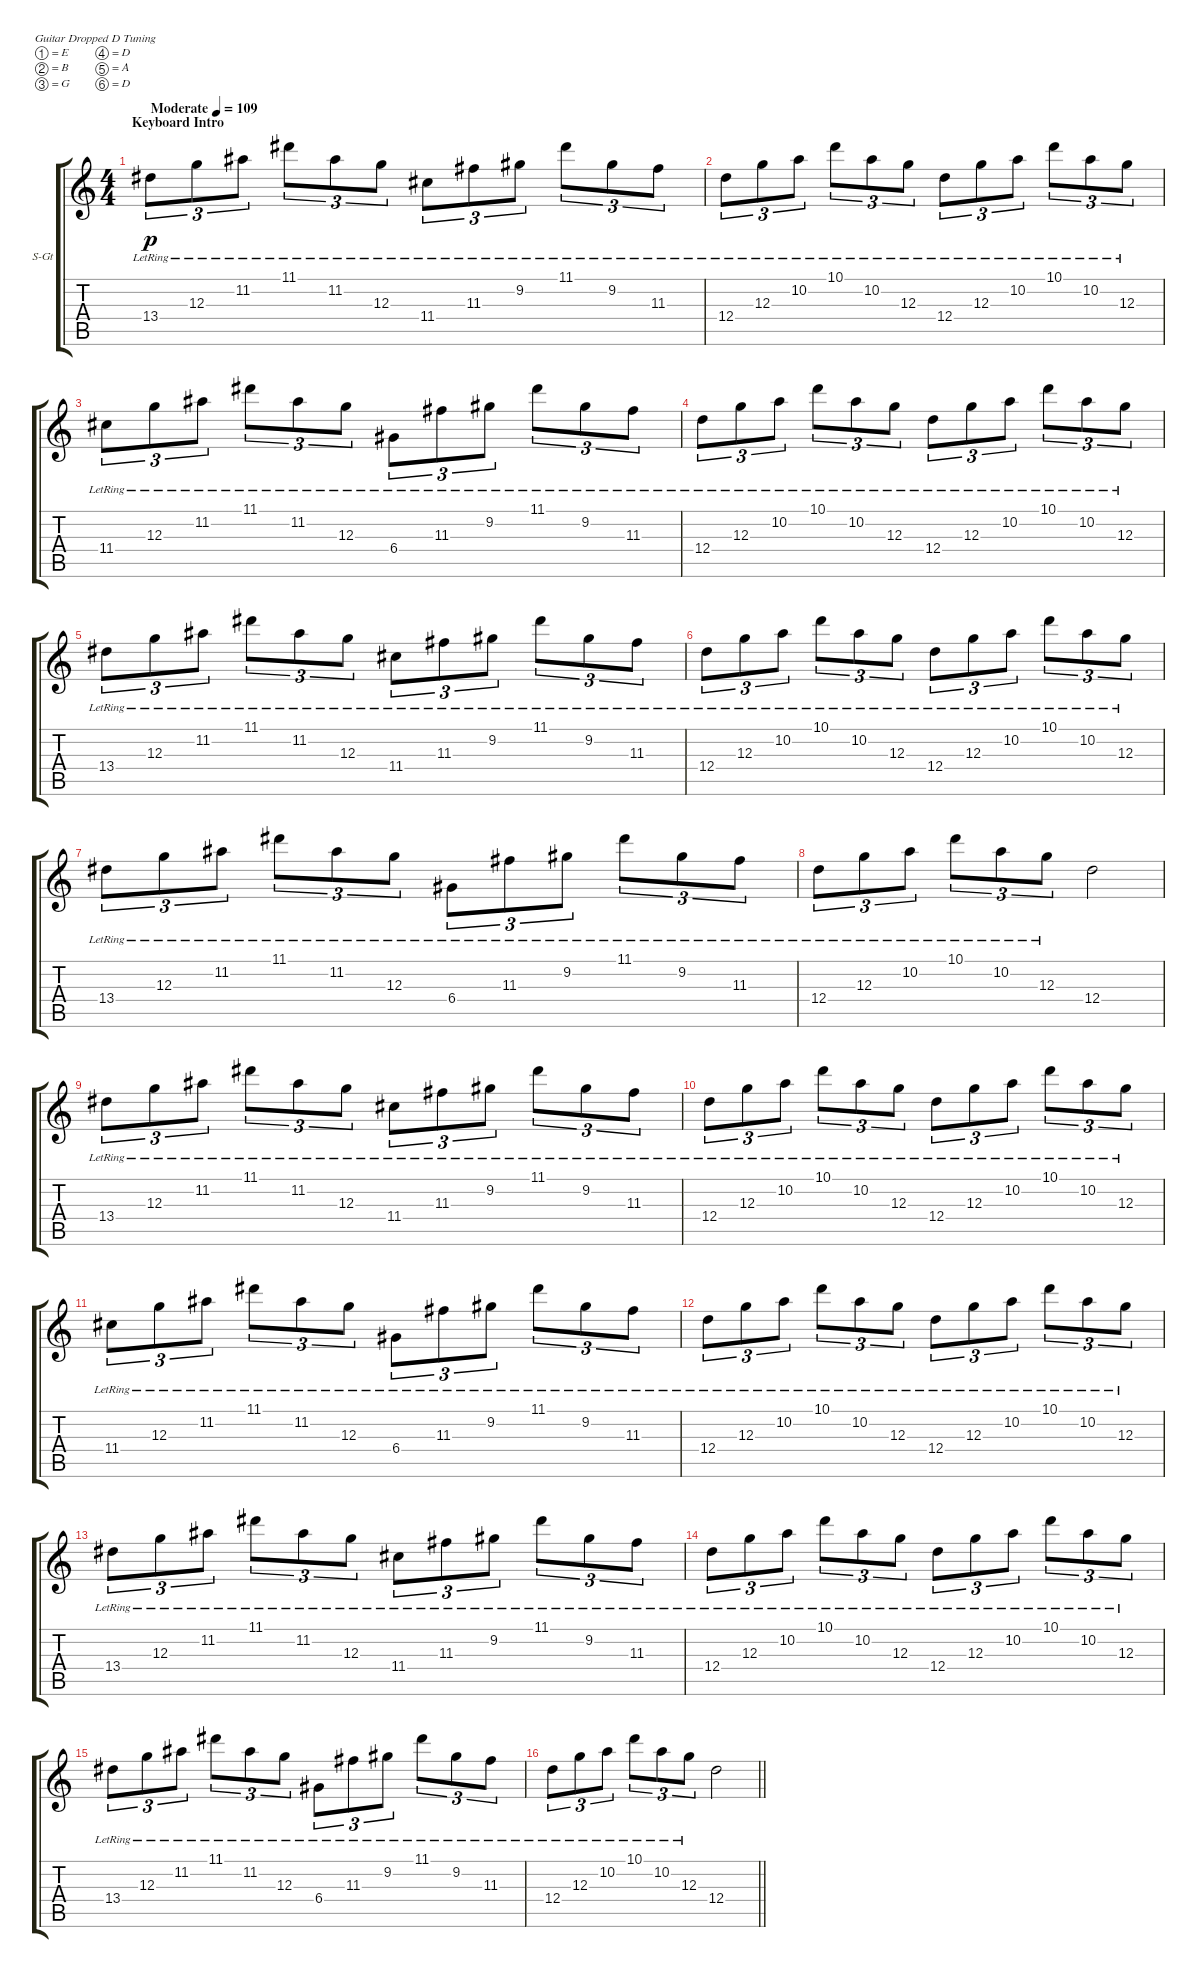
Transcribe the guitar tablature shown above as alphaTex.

\bracketExtendMode groupsimilarinstruments
\firstSystemTrackNameOrientation horizontal
\otherSystemsTrackNameOrientation horizontal
\track ("Keyboard 2" "S-Gt") {instrument pad4choir}
\staff {score tabs}
\tuning (E4 B3 G3 D3 A2 D2)
\displaytranspose 12
\ts (4 4)
\beaming (8 2 2 2 2)
\section ("" "Keyboard Intro")
\tempo (109 "Moderate")
\clef g2
\ks c
13.4{lr}.8{tu (3 2) dy p instrument pad4choir} 12.3{lr}.8{tu (3 2)} 11.2{lr}.8{tu (3 2)} 11.1{lr}.8{tu (3 2)} 11.2{lr}.8{tu (3 2)} 12.3{lr}.8{tu (3 2)} 11.4{lr}.8{tu (3 2)} 11.3{lr}.8{tu (3 2)} 9.2{lr}.8{tu (3 2)} 11.1{lr}.8{tu (3 2)} 9.2{lr}.8{tu (3 2)} 11.3{lr}.8{tu (3 2)} |
12.4{lr}.8{tu (3 2)} 12.3{lr}.8{tu (3 2)} 10.2{lr}.8{tu (3 2)} 10.1{lr}.8{tu (3 2)} 10.2{lr}.8{tu (3 2)} 12.3{lr}.8{tu (3 2)} 12.4{lr}.8{tu (3 2)} 12.3{lr}.8{tu (3 2)} 10.2{lr}.8{tu (3 2)} 10.1{lr}.8{tu (3 2)} 10.2{lr}.8{tu (3 2)} 12.3{lr}.8{tu (3 2)} |
11.4{lr}.8{tu (3 2)} 12.3{lr}.8{tu (3 2)} 11.2{lr}.8{tu (3 2)} 11.1{lr}.8{tu (3 2)} 11.2{lr}.8{tu (3 2)} 12.3{lr}.8{tu (3 2)} 6.4{lr}.8{tu (3 2)} 11.3{lr}.8{tu (3 2)} 9.2{lr}.8{tu (3 2)} 11.1{lr}.8{tu (3 2)} 9.2{lr}.8{tu (3 2)} 11.3{lr}.8{tu (3 2)} |
12.4{lr}.8{tu (3 2)} 12.3{lr}.8{tu (3 2)} 10.2{lr}.8{tu (3 2)} 10.1{lr}.8{tu (3 2)} 10.2{lr}.8{tu (3 2)} 12.3{lr}.8{tu (3 2)} 12.4{lr}.8{tu (3 2)} 12.3{lr}.8{tu (3 2)} 10.2{lr}.8{tu (3 2)} 10.1{lr}.8{tu (3 2)} 10.2{lr}.8{tu (3 2)} 12.3{lr}.8{tu (3 2)} |
13.4{lr}.8{tu (3 2)} 12.3{lr}.8{tu (3 2)} 11.2{lr}.8{tu (3 2)} 11.1{lr}.8{tu (3 2)} 11.2{lr}.8{tu (3 2)} 12.3{lr}.8{tu (3 2)} 11.4{lr}.8{tu (3 2)} 11.3{lr}.8{tu (3 2)} 9.2{lr}.8{tu (3 2)} 11.1{lr}.8{tu (3 2)} 9.2{lr}.8{tu (3 2)} 11.3{lr}.8{tu (3 2)} |
12.4{lr}.8{tu (3 2)} 12.3{lr}.8{tu (3 2)} 10.2{lr}.8{tu (3 2)} 10.1{lr}.8{tu (3 2)} 10.2{lr}.8{tu (3 2)} 12.3{lr}.8{tu (3 2)} 12.4{lr}.8{tu (3 2)} 12.3{lr}.8{tu (3 2)} 10.2{lr}.8{tu (3 2)} 10.1{lr}.8{tu (3 2)} 10.2{lr}.8{tu (3 2)} 12.3{lr}.8{tu (3 2)} |
13.4{lr}.8{tu (3 2)} 12.3{lr}.8{tu (3 2)} 11.2{lr}.8{tu (3 2)} 11.1{lr}.8{tu (3 2)} 11.2{lr}.8{tu (3 2)} 12.3{lr}.8{tu (3 2)} 6.4{lr}.8{tu (3 2)} 11.3{lr}.8{tu (3 2)} 9.2{lr}.8{tu (3 2)} 11.1{lr}.8{tu (3 2)} 9.2{lr}.8{tu (3 2)} 11.3{lr}.8{tu (3 2)} |
12.4{lr}.8{tu (3 2)} 12.3{lr}.8{tu (3 2)} 10.2{lr}.8{tu (3 2)} 10.1{lr}.8{tu (3 2)} 10.2{lr}.8{tu (3 2)} 12.3{lr}.8{tu (3 2)} 12.4.2 |
13.4{lr}.8{tu (3 2)} 12.3{lr}.8{tu (3 2)} 11.2{lr}.8{tu (3 2)} 11.1{lr}.8{tu (3 2)} 11.2{lr}.8{tu (3 2)} 12.3{lr}.8{tu (3 2)} 11.4{lr}.8{tu (3 2)} 11.3{lr}.8{tu (3 2)} 9.2{lr}.8{tu (3 2)} 11.1{lr}.8{tu (3 2)} 9.2{lr}.8{tu (3 2)} 11.3{lr}.8{tu (3 2)} |
12.4{lr}.8{tu (3 2)} 12.3{lr}.8{tu (3 2)} 10.2{lr}.8{tu (3 2)} 10.1{lr}.8{tu (3 2)} 10.2{lr}.8{tu (3 2)} 12.3{lr}.8{tu (3 2)} 12.4{lr}.8{tu (3 2)} 12.3{lr}.8{tu (3 2)} 10.2{lr}.8{tu (3 2)} 10.1{lr}.8{tu (3 2)} 10.2{lr}.8{tu (3 2)} 12.3{lr}.8{tu (3 2)} |
11.4{lr}.8{tu (3 2)} 12.3{lr}.8{tu (3 2)} 11.2{lr}.8{tu (3 2)} 11.1{lr}.8{tu (3 2)} 11.2{lr}.8{tu (3 2)} 12.3{lr}.8{tu (3 2)} 6.4{lr}.8{tu (3 2)} 11.3{lr}.8{tu (3 2)} 9.2{lr}.8{tu (3 2)} 11.1{lr}.8{tu (3 2)} 9.2{lr}.8{tu (3 2)} 11.3{lr}.8{tu (3 2)} |
12.4{lr}.8{tu (3 2)} 12.3{lr}.8{tu (3 2)} 10.2{lr}.8{tu (3 2)} 10.1{lr}.8{tu (3 2)} 10.2{lr}.8{tu (3 2)} 12.3{lr}.8{tu (3 2)} 12.4{lr}.8{tu (3 2)} 12.3{lr}.8{tu (3 2)} 10.2{lr}.8{tu (3 2)} 10.1{lr}.8{tu (3 2)} 10.2{lr}.8{tu (3 2)} 12.3{lr}.8{tu (3 2)} |
13.4{lr}.8{tu (3 2)} 12.3{lr}.8{tu (3 2)} 11.2{lr}.8{tu (3 2)} 11.1{lr}.8{tu (3 2)} 11.2{lr}.8{tu (3 2)} 12.3{lr}.8{tu (3 2)} 11.4{lr}.8{tu (3 2)} 11.3{lr}.8{tu (3 2)} 9.2{lr}.8{tu (3 2)} 11.1{lr}.8{tu (3 2)} 9.2{lr}.8{tu (3 2)} 11.3{lr}.8{tu (3 2)} |
12.4{lr}.8{tu (3 2)} 12.3{lr}.8{tu (3 2)} 10.2{lr}.8{tu (3 2)} 10.1{lr}.8{tu (3 2)} 10.2{lr}.8{tu (3 2)} 12.3{lr}.8{tu (3 2)} 12.4{lr}.8{tu (3 2)} 12.3{lr}.8{tu (3 2)} 10.2{lr}.8{tu (3 2)} 10.1{lr}.8{tu (3 2)} 10.2{lr}.8{tu (3 2)} 12.3{lr}.8{tu (3 2)} |
13.4{lr}.8{tu (3 2)} 12.3{lr}.8{tu (3 2)} 11.2{lr}.8{tu (3 2)} 11.1{lr}.8{tu (3 2)} 11.2{lr}.8{tu (3 2)} 12.3{lr}.8{tu (3 2)} 6.4{lr}.8{tu (3 2)} 11.3{lr}.8{tu (3 2)} 9.2{lr}.8{tu (3 2)} 11.1{lr}.8{tu (3 2)} 9.2{lr}.8{tu (3 2)} 11.3{lr}.8{tu (3 2)} |
\barLineRight lightlight
12.4{lr}.8{tu (3 2)} 12.3{lr}.8{tu (3 2)} 10.2{lr}.8{tu (3 2)} 10.1{lr}.8{tu (3 2)} 10.2{lr}.8{tu (3 2)} 12.3{lr}.8{tu (3 2)} 12.4.2
